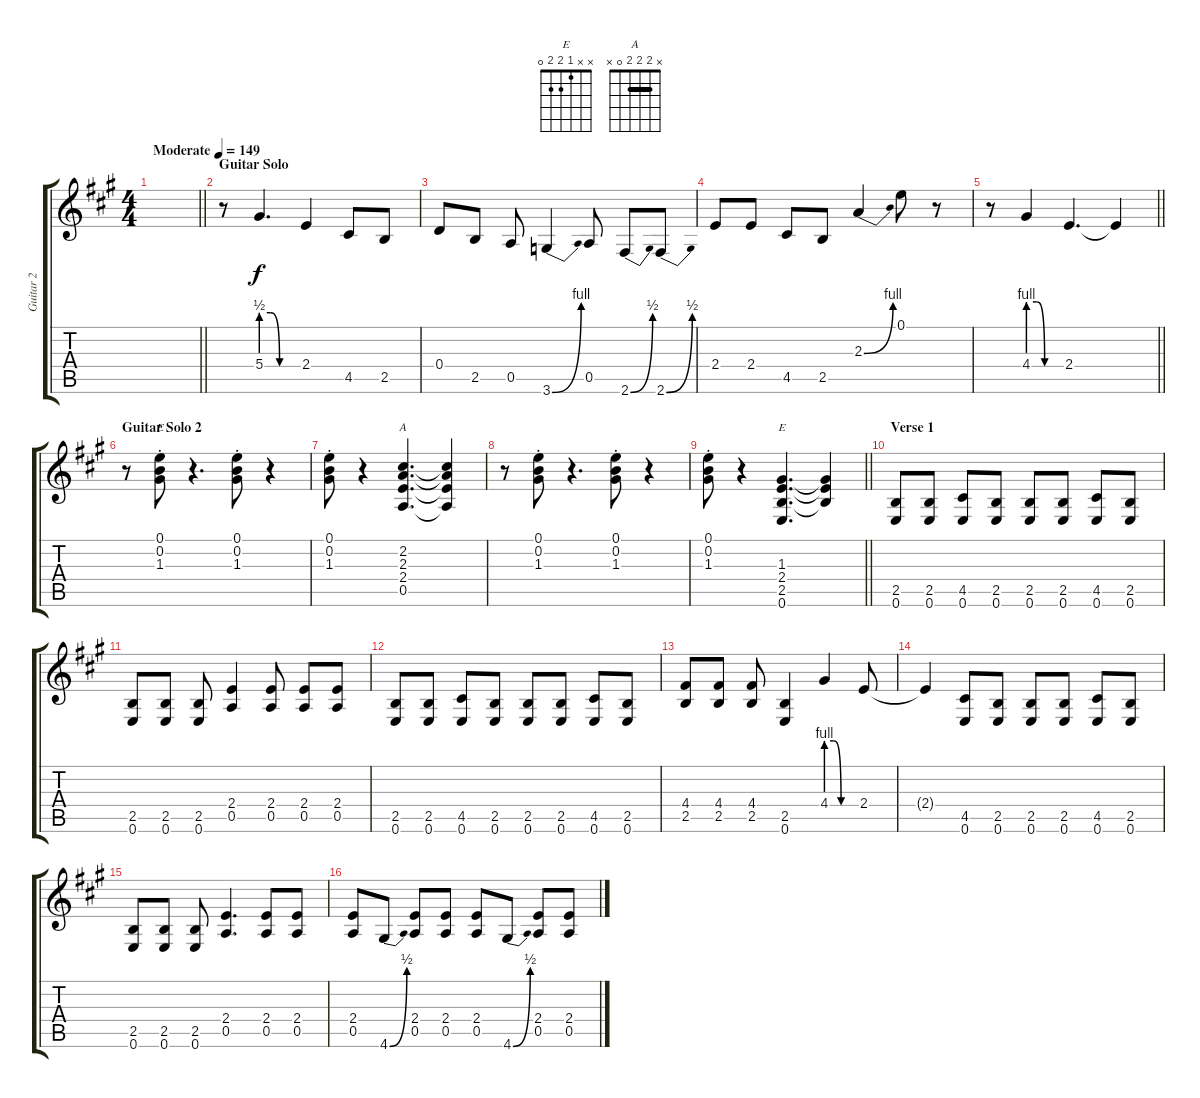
\track ("Guitar 2" "Guitar 2") {instrument electricguitarclean}
\staff {score tabs}
\tuning (E4 B3 G3 D3 A2 E2) {hide}
\chord ("E" 0 0 1 x x x)
\chord ("A" x 2 2 2 0 x) {barre 2}
\chord ("E" x x 1 2 2 0)
\ts (4 4)
\tempo (149 "Moderate")
\clef g2
\barLineRight lightlight
\ks f#minor
|
\section ("" "Guitar Solo")
r.8 5.4{be (custom 0 2 15 2 30 0 60 0)}.4{d} 2.4.4 4.5.8 2.5.8 |
0.4.8 2.5.8 0.5.8 3.6{be (bend 0 0 60 4)}.4 0.5.8 2.6{be (bend 0 0 60 2)}.8 2.6{be (bend 0 0 60 2)}.8 |
2.4.8 2.4.8 4.5.8 2.5.8 2.3{be (bend 0 0 60 4)}.4 0.1.8 r.8 |
\barLineRight lightlight
r.8 4.4{be (custom 0 4 15 4 30 0 60 0)}.4 2.4.4{d} 2.4{t}.4 |
\section ("" "Guitar Solo 2")
r.8 (0.1{st} 0.2{st} 1.3{st}).8{ch "E"} r.4{d} (0.1{st} 0.2{st} 1.3{st}).8 r.4 |
(0.1{st} 0.2{st} 1.3{st}).8 r.4 (2.2 2.3 2.4 0.5).4{d ch "A"} (2.2{t} 2.3{t} 2.4{t} 0.5{t}).4 |
r.8 (0.1{st} 0.2{st} 1.3{st}).8 r.4{d} (0.1{st} 0.2{st} 1.3{st}).8 r.4 |
\barLineRight lightlight
(0.1{st} 0.2{st} 1.3{st}).8 r.4 (1.3 2.4 2.5 0.6).4{d ch "E"} (1.3{t} 2.4{t} 2.5{t}).4 |
\section ("" "Verse 1")
(2.5 0.6).8 (2.5 0.6).8 (4.5 0.6).8 (2.5 0.6).8 (2.5 0.6).8 (2.5 0.6).8 (4.5 0.6).8 (2.5 0.6).8 |
(2.5 0.6).8 (2.5 0.6).8 (2.5 0.6).8 (2.4 0.5).4 (2.4 0.5).8 (2.4 0.5).8 (2.4 0.5).8 |
(2.5 0.6).8 (2.5 0.6).8 (4.5 0.6).8 (2.5 0.6).8 (2.5 0.6).8 (2.5 0.6).8 (4.5 0.6).8 (2.5 0.6).8 |
(4.4 2.5).8 (4.4 2.5).8 (4.4 2.5).8 (2.5 0.6).4 4.4{be (custom 0 4 15 4 30 0 60 0)}.4 2.4.8 |
2.4{t}.4 (4.5 0.6).8 (2.5 0.6).8 (2.5 0.6).8 (2.5 0.6).8 (4.5 0.6).8 (2.5 0.6).8 |
(2.5 0.6).8 (2.5 0.6).8 (2.5 0.6).8 (2.4 0.5).4{d} (2.4 0.5).8 (2.4 0.5).8 |
(2.4 0.5).8 4.6{be (bend 0 0 60 2)}.8 (2.4 0.5).8 (2.4 0.5).8 (2.4 0.5).8 4.6{be (bend 0 0 60 2)}.8 (2.4 0.5).8 (2.4 0.5).8
